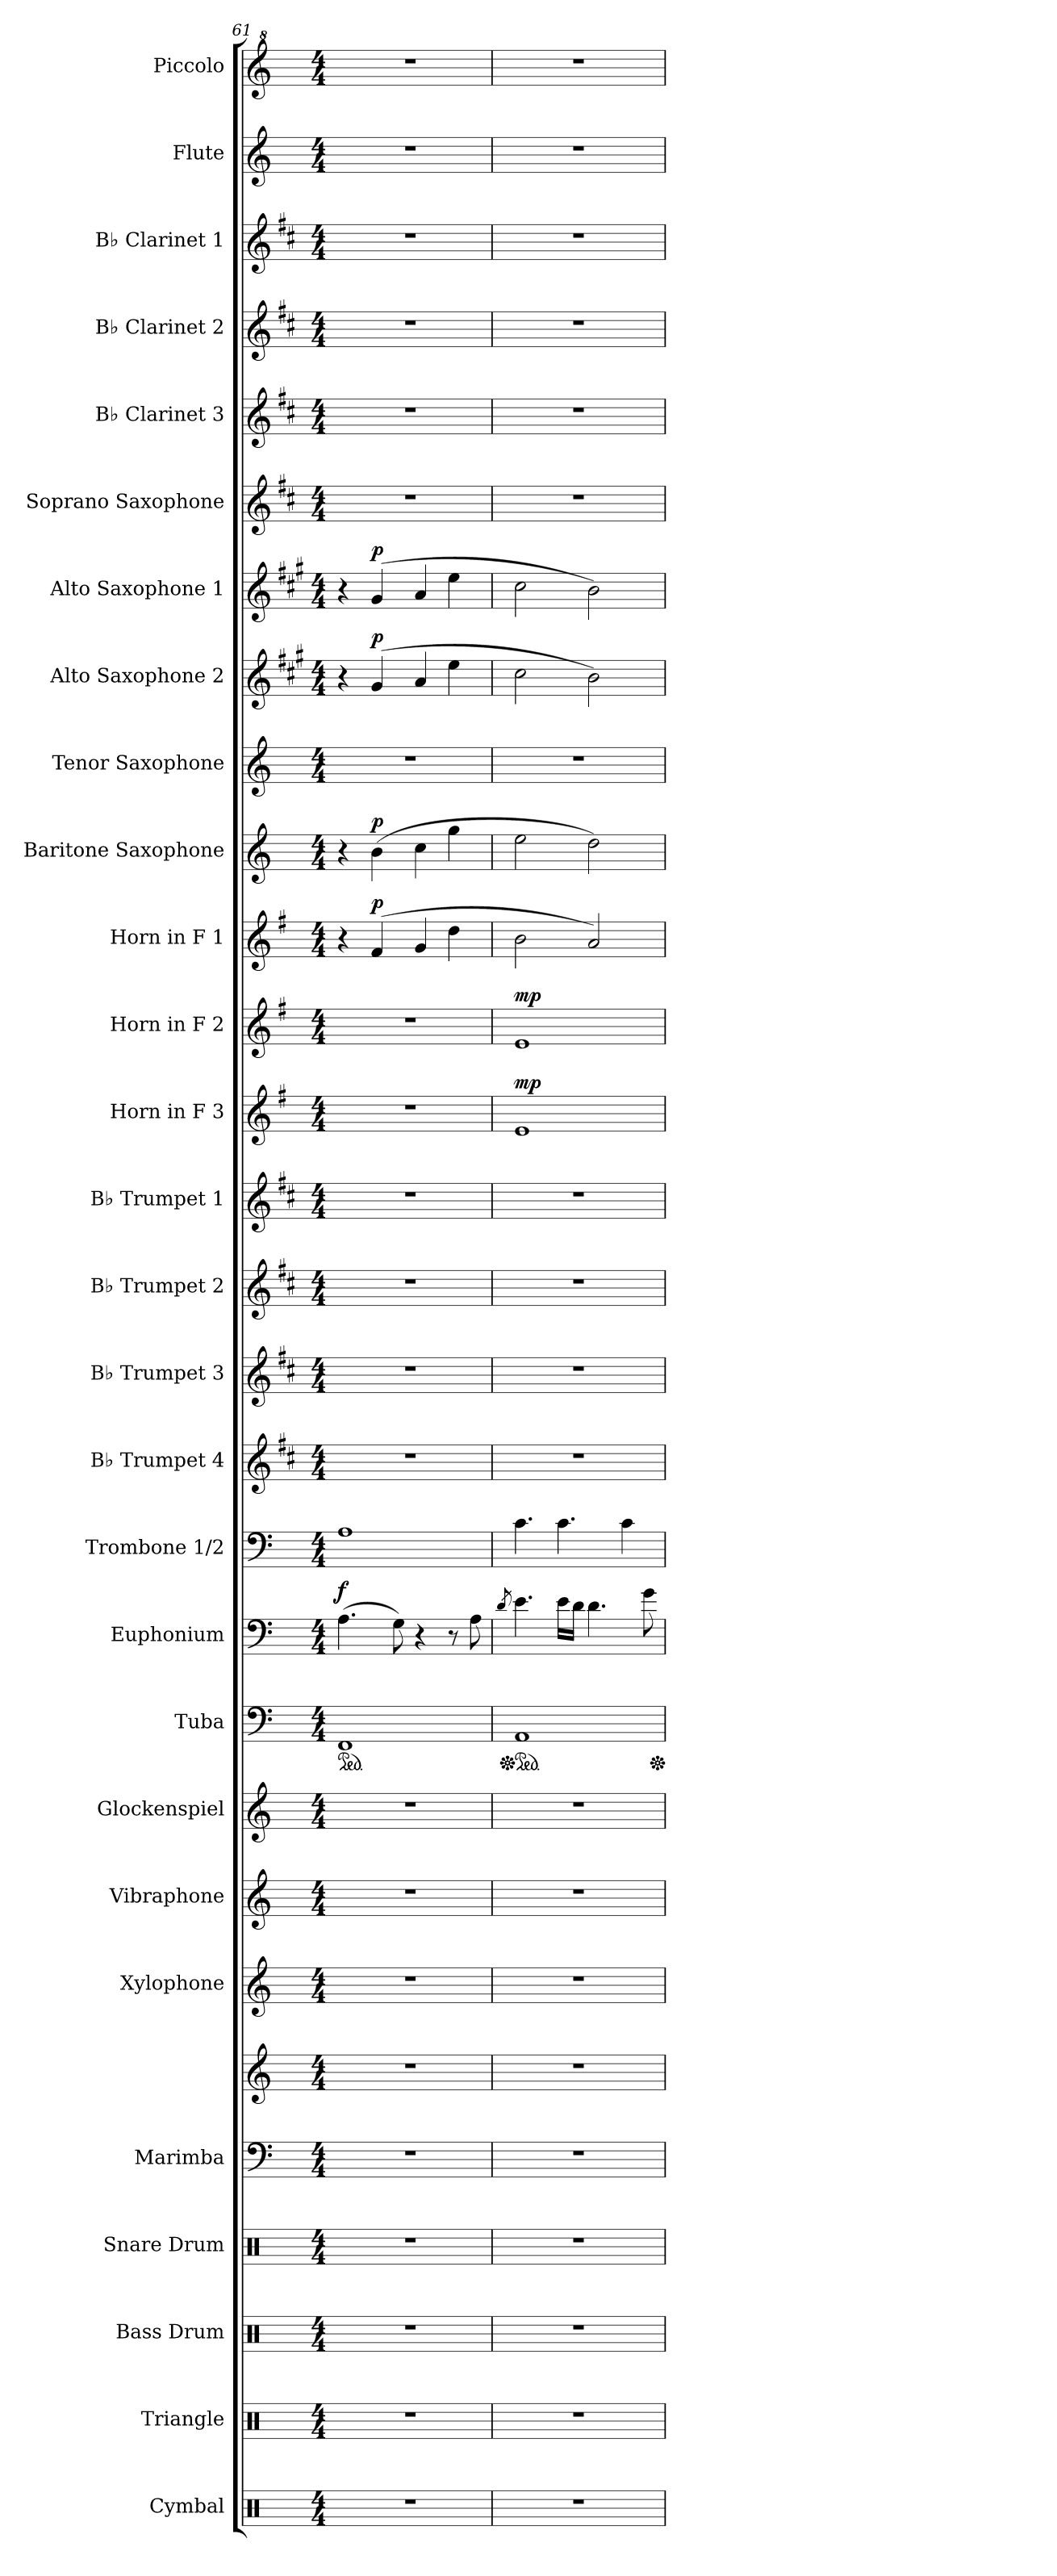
**kern	**kern	**kern	**kern	**kern	**kern	**kern	**kern	**kern	**kern	**kern	**dynam	**kern	**kern	**kern	**kern	**kern	**kern	**dynam	**kern	**dynam	**kern	**dynam	**kern	**dynam	**kern	**kern	**dynam	**kern	**dynam	**kern	**kern	**kern	**kern	**kern	**kern
*part28	*part27	*part26	*part25	*part24	*part24	*part23	*part22	*part21	*part20	*part19	*part19	*part18	*part17	*part16	*part15	*part14	*part13	*part13	*part12	*part12	*part11	*part11	*part10	*part10	*part9	*part8	*part8	*part7	*part7	*part6	*part5	*part4	*part3	*part2	*part1
*staff29	*staff28	*staff27	*staff26	*staff25	*staff24	*staff23	*staff22	*staff21	*staff20	*staff19	*staff19	*staff18	*staff17	*staff16	*staff15	*staff14	*staff13	*staff13	*staff12	*staff12	*staff11	*staff11	*staff10	*staff10	*staff9	*staff8	*staff8	*staff7	*staff7	*staff6	*staff5	*staff4	*staff3	*staff2	*staff1
*I"Cymbal	*I"Triangle	*I"Bass Drum	*I"Snare Drum	*I"Marimba	*	*I"Xylophone	*I"Vibraphone	*I"Glockenspiel	*I"Tuba	*I"Euphonium	*	*I"Trombone 1/2	*I"B♭ Trumpet 4	*I"B♭ Trumpet 3	*I"B♭ Trumpet 2	*I"B♭ Trumpet 1	*I"Horn in F 3	*	*I"Horn in F 2	*	*I"Horn in F 1	*	*I"Baritone Saxophone	*	*I"Tenor Saxophone	*I"Alto Saxophone 2	*	*I"Alto Saxophone 1	*	*I"Soprano Saxophone	*I"B♭ Clarinet 3	*I"B♭ Clarinet 2	*I"B♭ Clarinet 1	*I"Flute	*I"Piccolo
*I'Cym.	*I'Trgl.	*I'B. Dr.	*I'Sn. Dr.	*I'Mrm.	*	*I'Xyl.	*I'Vib.	*I'Glk.	*I'Tba.	*I'Euph.	*	*I'Tbn. 1/2	*I'B♭ Tpt. 4	*I'B♭ Tpt. 3	*I'B♭ Tpt. 2	*I'B♭ Tpt. 1	*	*	*	*	*	*	*I'Bar. Sax.	*	*I'T. Sax.	*I'A. Sax. 2	*	*I'A. Sax. 1	*	*I'S. Sax.	*I'B♭ Cl. 3	*I'B♭ Cl. 2	*I'B♭ Cl. 1	*I'Fl.	*I'Picc.
*clefX	*clefX	*clefX	*clefX	*clefF4	*clefG2	*clefG2	*clefG2	*clefG2	*clefF4	*clefF4	*	*clefF4	*clefG2	*clefG2	*clefG2	*clefG2	*clefG2	*	*clefG2	*	*clefG2	*	*clefG2	*	*clefG2	*clefG2	*	*clefG2	*	*clefG2	*clefG2	*clefG2	*clefG2	*clefG2	*clefG^2
*	*	*	*	*	*	*ITrd-7c-12	*	*ITrd-14c-24	*	*	*	*	*ITrd1c2	*ITrd1c2	*ITrd1c2	*ITrd1c2	*ITrd4c7	*	*ITrd4c7	*	*ITrd4c7	*	*ITrd12c21	*	*ITrd8c14	*ITrd5c9	*	*ITrd5c9	*	*ITrd1c2	*ITrd1c2	*ITrd1c2	*ITrd1c2	*	*ITrd-7c-12
*k[]	*k[]	*k[]	*k[]	*k[]	*k[]	*k[]	*k[]	*k[]	*k[]	*k[]	*	*k[]	*k[]	*k[]	*k[]	*k[]	*k[]	*	*k[]	*	*k[]	*	*k[]	*	*k[]	*k[]	*	*k[]	*	*k[]	*k[]	*k[]	*k[]	*k[]	*k[]
*M4/4	*M4/4	*M4/4	*M4/4	*M4/4	*M4/4	*M4/4	*M4/4	*M4/4	*M4/4	*M4/4	*	*M4/4	*M4/4	*M4/4	*M4/4	*M4/4	*M4/4	*	*M4/4	*	*M4/4	*	*M4/4	*	*M4/4	*M4/4	*	*M4/4	*	*M4/4	*M4/4	*M4/4	*M4/4	*M4/4	*M4/4
*	*	*	*	*	*	*	*	*	*ped	*	*	*	*	*	*	*	*	*	*	*	*	*	*	*	*	*	*	*	*	*	*	*	*	*	*
=61	=61	=61	=61	=61	=61	=61	=61	=61	=61	=61	=61	=61	=61	=61	=61	=61	=61	=61	=61	=61	=61	=61	=61	=61	=61	=61	=61	=61	=61	=61	=61	=61	=61	=61	=61
!	!	!	!	!	!	!	!	!	!	!	!LO:DY:a	!	!	!	!	!	!	!	!	!	!	!	!	!	!	!	!	!	!	!	!	!	!	!	!
1r	1r	1r	1r	1r	1r	1r	1r	1r	1FF	(4.A\	f	1A	1r	1r	1r	1r	1r	.	1r	.	4r	.	4r	.	1r	4r	.	4r	.	1r	1r	1r	1r	1r	1r
!	!	!	!	!	!	!	!	!	!	!	!	!	!	!	!	!	!	!	!	!	!	!LO:DY:a	!	!LO:DY:a	!	!	!LO:DY:a	!	!LO:DY:a	!	!	!	!	!	!
.	.	.	.	.	.	.	.	.	.	.	.	.	.	.	.	.	.	.	.	.	(4B/	p	(4B\	p	.	(4B/	p	(4B/	p	.	.	.	.	.	.
.	.	.	.	.	.	.	.	.	.	8G\)	.	.	.	.	.	.	.	.	.	.	.	.	.	.	.	.	.	.	.	.	.	.	.	.	.
.	.	.	.	.	.	.	.	.	.	4r	.	.	.	.	.	.	.	.	.	.	4c/	.	4c\	.	.	4c/	.	4c/	.	.	.	.	.	.	.
.	.	.	.	.	.	.	.	.	.	8r	.	.	.	.	.	.	.	.	.	.	4g\	.	4g\	.	.	4g\	.	4g\	.	.	.	.	.	.	.
.	.	.	.	.	.	.	.	.	.	8A\	.	.	.	.	.	.	.	.	.	.	.	.	.	.	.	.	.	.	.	.	.	.	.	.	.
=62	=62	=62	=62	=62	=62	=62	=62	=62	=62	=62	=62	=62	=62	=62	=62	=62	=62	=62	=62	=62	=62	=62	=62	=62	=62	=62	=62	=62	=62	=62	=62	=62	=62	=62	=62
.	.	.	.	.	.	.	.	.	.	8qd/	.	.	.	.	.	.	.	.	.	.	.	.	.	.	.	.	.	.	.	.	.	.	.	.	.
*	*	*	*	*	*	*	*	*	*Xped	*	*	*	*	*	*	*	*	*	*	*	*	*	*	*	*	*	*	*	*	*	*	*	*	*	*
*	*	*	*	*	*	*	*	*	*ped	*	*	*	*	*	*	*	*	*	*	*	*	*	*	*	*	*	*	*	*	*	*	*	*	*	*
!	!	!	!	!	!	!	!	!	!	!	!	!	!	!	!	!	!	!LO:DY:a	!	!LO:DY:a	!	!	!	!	!	!	!	!	!	!	!	!	!	!	!
1r	1r	1r	1r	1r	1r	1r	1r	1r	1AA	4.e\	.	4.c\	1r	1r	1r	1r	1A	mp	1A	mp	2e\	.	2e\	.	1r	2e\	.	2e\	.	1r	1r	1r	1r	1r	1r
.	.	.	.	.	.	.	.	.	.	16e\LL	.	4.c\	.	.	.	.	.	.	.	.	.	.	.	.	.	.	.	.	.	.	.	.	.	.	.
.	.	.	.	.	.	.	.	.	.	16d\JJ	.	.	.	.	.	.	.	.	.	.	.	.	.	.	.	.	.	.	.	.	.	.	.	.	.
.	.	.	.	.	.	.	.	.	.	4.d\	.	.	.	.	.	.	.	.	.	.	2d/)	.	2d\)	.	.	2d\)	.	2d\)	.	.	.	.	.	.	.
.	.	.	.	.	.	.	.	.	.	.	.	4c\	.	.	.	.	.	.	.	.	.	.	.	.	.	.	.	.	.	.	.	.	.	.	.
.	.	.	.	.	.	.	.	.	.	8g\	.	.	.	.	.	.	.	.	.	.	.	.	.	.	.	.	.	.	.	.	.	.	.	.	.
*	*	*	*	*	*	*	*	*	*Xped	*	*	*	*	*	*	*	*	*	*	*	*	*	*	*	*	*	*	*	*	*	*	*	*	*	*
=	=	=	=	=	=	=	=	=	=	=	=	=	=	=	=	=	=	=	=	=	=	=	=	=	=	=	=	=	=	=	=	=	=	=	=
*-	*-	*-	*-	*-	*-	*-	*-	*-	*-	*-	*-	*-	*-	*-	*-	*-	*-	*-	*-	*-	*-	*-	*-	*-	*-	*-	*-	*-	*-	*-	*-	*-	*-	*-	*-
